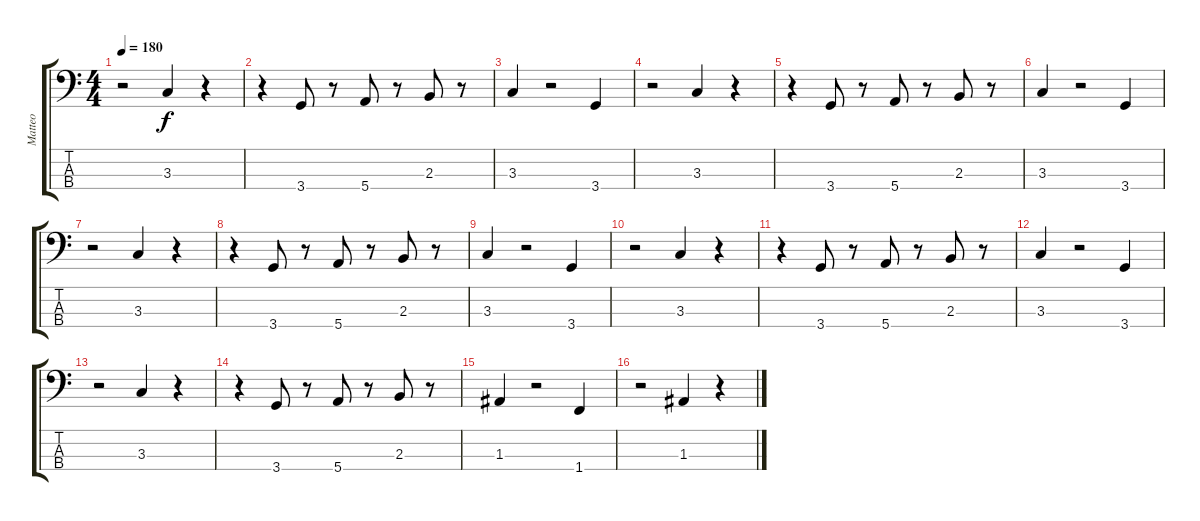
\track ("Matteo" "Matteo") {instrument slapbass2}
\staff {score tabs}
\tuning (G2 D2 A1 E1) {hide}
\ts (4 4)
\tempo 180
\clef f4
\ks c
r.2{dy f} 3.3.4 r.4 |
r.4 3.4.8 r.8 5.4.8 r.8 2.3.8 r.8 |
3.3.4 r.2 3.4.4 |
r.2 3.3.4 r.4 |
r.4 3.4.8 r.8 5.4.8 r.8 2.3.8 r.8 |
3.3.4 r.2 3.4.4 |
r.2 3.3.4 r.4 |
r.4 3.4.8 r.8 5.4.8 r.8 2.3.8 r.8 |
3.3.4 r.2 3.4.4 |
r.2 3.3.4 r.4 |
r.4 3.4.8 r.8 5.4.8 r.8 2.3.8 r.8 |
3.3.4 r.2 3.4.4 |
r.2 3.3.4 r.4 |
r.4 3.4.8 r.8 5.4.8 r.8 2.3.8 r.8 |
1.3.4 r.2 1.4.4 |
r.2 1.3.4 r.4
